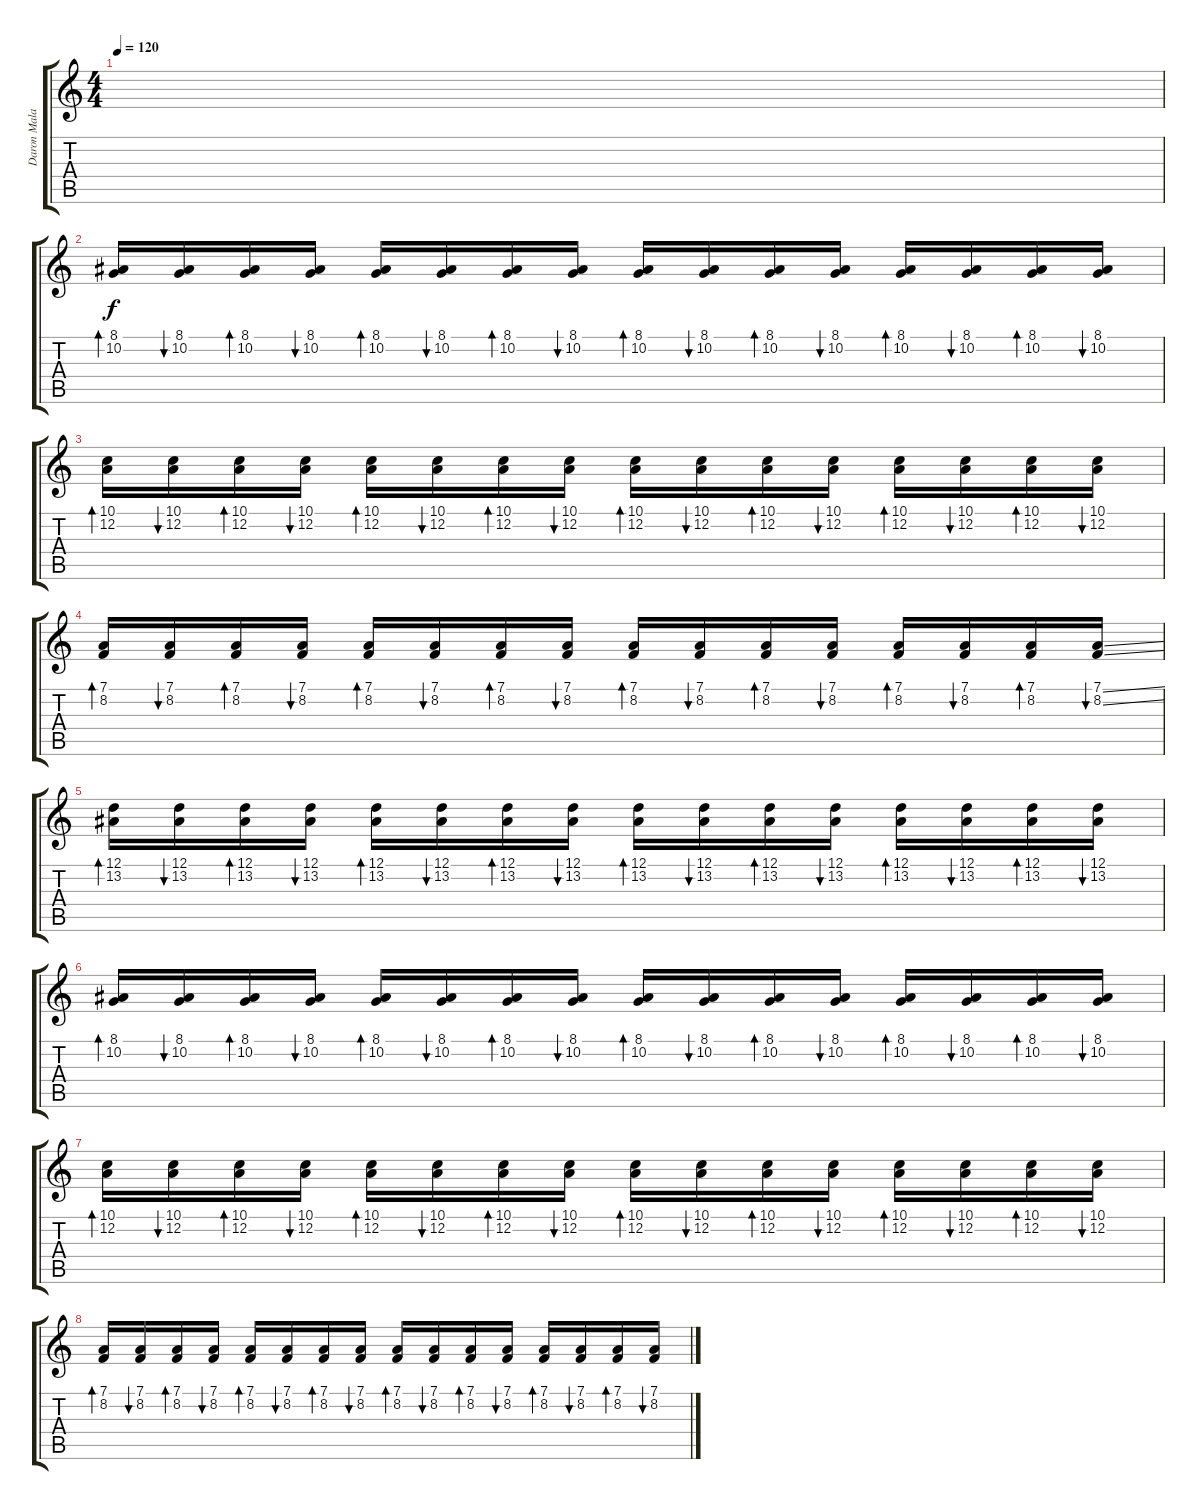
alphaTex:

\track ("Daron Malakian (Clean)" "Daron Mala") {instrument koto}
\staff {score tabs}
\tuning (D4 A3 F3 C3 G2 C2) {hide}
\ts (4 4)
\tempo 120
\clef g2
\ks c
|
(8.1 10.2).16{bd 60} (8.1 10.2).16{bu 60} (8.1 10.2).16{bd 60} (8.1 10.2).16{bu 60} (8.1 10.2).16{bd 60} (8.1 10.2).16{bu 60} (8.1 10.2).16{bd 60} (8.1 10.2).16{bu 60} (8.1 10.2).16{bd 60} (8.1 10.2).16{bu 60} (8.1 10.2).16{bd 60} (8.1 10.2).16{bu 60} (8.1 10.2).16{bd 60} (8.1 10.2).16{bu 60} (8.1 10.2).16{bd 60} (8.1 10.2).16{bu 60} |
(10.1 12.2).16{bd 60} (10.1 12.2).16{bu 60} (10.1 12.2).16{bd 60} (10.1 12.2).16{bu 60} (10.1 12.2).16{bd 60} (10.1 12.2).16{bu 60} (10.1 12.2).16{bd 60} (10.1 12.2).16{bu 60} (10.1 12.2).16{bd 60} (10.1 12.2).16{bu 60} (10.1 12.2).16{bd 60} (10.1 12.2).16{bu 60} (10.1 12.2).16{bd 60} (10.1 12.2).16{bu 60} (10.1 12.2).16{bd 60} (10.1 12.2).16{bu 60} |
(7.1 8.2).16{bd 60} (7.1 8.2).16{bu 60} (7.1 8.2).16{bd 60} (7.1 8.2).16{bu 60} (7.1 8.2).16{bd 60} (7.1 8.2).16{bu 60} (7.1 8.2).16{bd 60} (7.1 8.2).16{bu 60} (7.1 8.2).16{bd 60} (7.1 8.2).16{bu 60} (7.1 8.2).16{bd 60} (7.1 8.2).16{bu 60} (7.1 8.2).16{bd 60} (7.1 8.2).16{bu 60} (7.1 8.2).16{bd 60} (7.1{ss} 8.2{ss}).16{bu 60} |
(12.1 13.2).16{bd 60} (12.1 13.2).16{bu 60} (12.1 13.2).16{bd 60} (12.1 13.2).16{bu 60} (12.1 13.2).16{bd 60} (12.1 13.2).16{bu 60} (12.1 13.2).16{bd 60} (12.1 13.2).16{bu 60} (12.1 13.2).16{bd 60} (12.1 13.2).16{bu 60} (12.1 13.2).16{bd 60} (12.1 13.2).16{bu 60} (12.1 13.2).16{bd 60} (12.1 13.2).16{bu 60} (12.1 13.2).16{bd 60} (12.1 13.2).16{bu 60} |
(8.1 10.2).16{bd 60} (8.1 10.2).16{bu 60} (8.1 10.2).16{bd 60} (8.1 10.2).16{bu 60} (8.1 10.2).16{bd 60} (8.1 10.2).16{bu 60} (8.1 10.2).16{bd 60} (8.1 10.2).16{bu 60} (8.1 10.2).16{bd 60} (8.1 10.2).16{bu 60} (8.1 10.2).16{bd 60} (8.1 10.2).16{bu 60} (8.1 10.2).16{bd 60} (8.1 10.2).16{bu 60} (8.1 10.2).16{bd 60} (8.1 10.2).16{bu 60} |
(10.1 12.2).16{bd 60} (10.1 12.2).16{bu 60} (10.1 12.2).16{bd 60} (10.1 12.2).16{bu 60} (10.1 12.2).16{bd 60} (10.1 12.2).16{bu 60} (10.1 12.2).16{bd 60} (10.1 12.2).16{bu 60} (10.1 12.2).16{bd 60} (10.1 12.2).16{bu 60} (10.1 12.2).16{bd 60} (10.1 12.2).16{bu 60} (10.1 12.2).16{bd 60} (10.1 12.2).16{bu 60} (10.1 12.2).16{bd 60} (10.1 12.2).16{bu 60} |
(7.1 8.2).16{bd 60} (7.1 8.2).16{bu 60} (7.1 8.2).16{bd 60} (7.1 8.2).16{bu 60} (7.1 8.2).16{bd 60} (7.1 8.2).16{bu 60} (7.1 8.2).16{bd 60} (7.1 8.2).16{bu 60} (7.1 8.2).16{bd 60} (7.1 8.2).16{bu 60} (7.1 8.2).16{bd 60} (7.1 8.2).16{bu 60} (7.1 8.2).16{bd 60} (7.1 8.2).16{bu 60} (7.1 8.2).16{bd 60} (7.1{ss} 8.2{ss}).16{bu 60}
